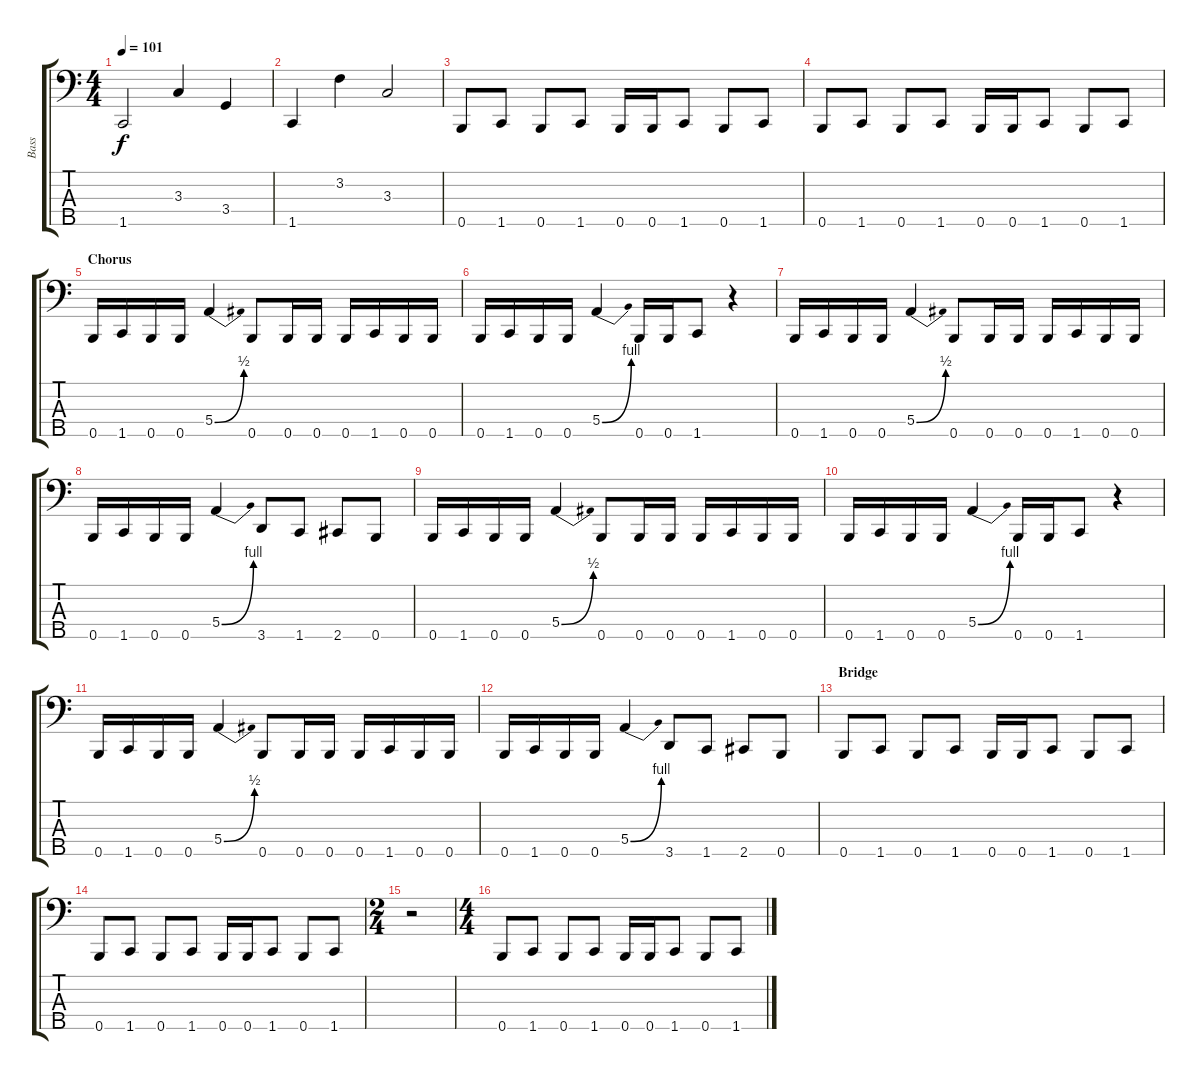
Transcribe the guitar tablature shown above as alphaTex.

\track ("Bass" "Bass") {instrument slapbass1}
\staff {score tabs}
\tuning (G2 D2 A1 E1 B0) {hide}
\ts (4 4)
\tempo 101
\clef f4
\ks c
1.5.2{dy f} 3.3.4 3.4.4 |
1.5.4 3.2.4 3.3.2 |
0.5.8{instrument slapbass1} 1.5.8 0.5.8 1.5.8 0.5.16 0.5.16 1.5.8 0.5.8 1.5.8 |
0.5.8 1.5.8 0.5.8 1.5.8 0.5.16 0.5.16 1.5.8 0.5.8 1.5.8 |
\section ("" "Chorus")
0.5.16 1.5.16 0.5.16 0.5.16 5.4{be (bend 0 0 60 2)}.4 0.5.8 0.5.16 0.5.16 0.5.16 1.5.16 0.5.16 0.5.16 |
0.5.16 1.5.16 0.5.16 0.5.16 5.4{be (bend 0 0 60 4)}.4 0.5.16 0.5.16 1.5.8 r.4 |
0.5.16 1.5.16 0.5.16 0.5.16 5.4{be (bend 0 0 60 2)}.4 0.5.8 0.5.16 0.5.16 0.5.16 1.5.16 0.5.16 0.5.16 |
0.5.16 1.5.16 0.5.16 0.5.16 5.4{be (bend 0 0 60 4)}.4 3.5.8 1.5.8 2.5.8 0.5.8 |
0.5.16 1.5.16 0.5.16 0.5.16 5.4{be (bend 0 0 60 2)}.4 0.5.8 0.5.16 0.5.16 0.5.16 1.5.16 0.5.16 0.5.16 |
0.5.16 1.5.16 0.5.16 0.5.16 5.4{be (bend 0 0 60 4)}.4 0.5.16 0.5.16 1.5.8 r.4 |
0.5.16 1.5.16 0.5.16 0.5.16 5.4{be (bend 0 0 60 2)}.4 0.5.8 0.5.16 0.5.16 0.5.16 1.5.16 0.5.16 0.5.16 |
0.5.16 1.5.16 0.5.16 0.5.16 5.4{be (bend 0 0 60 4)}.4 3.5.8 1.5.8 2.5.8 0.5.8 |
\section ("" "Bridge")
0.5.8 1.5.8 0.5.8 1.5.8 0.5.16 0.5.16 1.5.8 0.5.8 1.5.8 |
0.5.8 1.5.8 0.5.8 1.5.8 0.5.16 0.5.16 1.5.8 0.5.8 1.5.8 |
\ts (2 4)
r.2 |
\ts (4 4)
0.5.8 1.5.8 0.5.8 1.5.8 0.5.16 0.5.16 1.5.8 0.5.8 1.5.8
